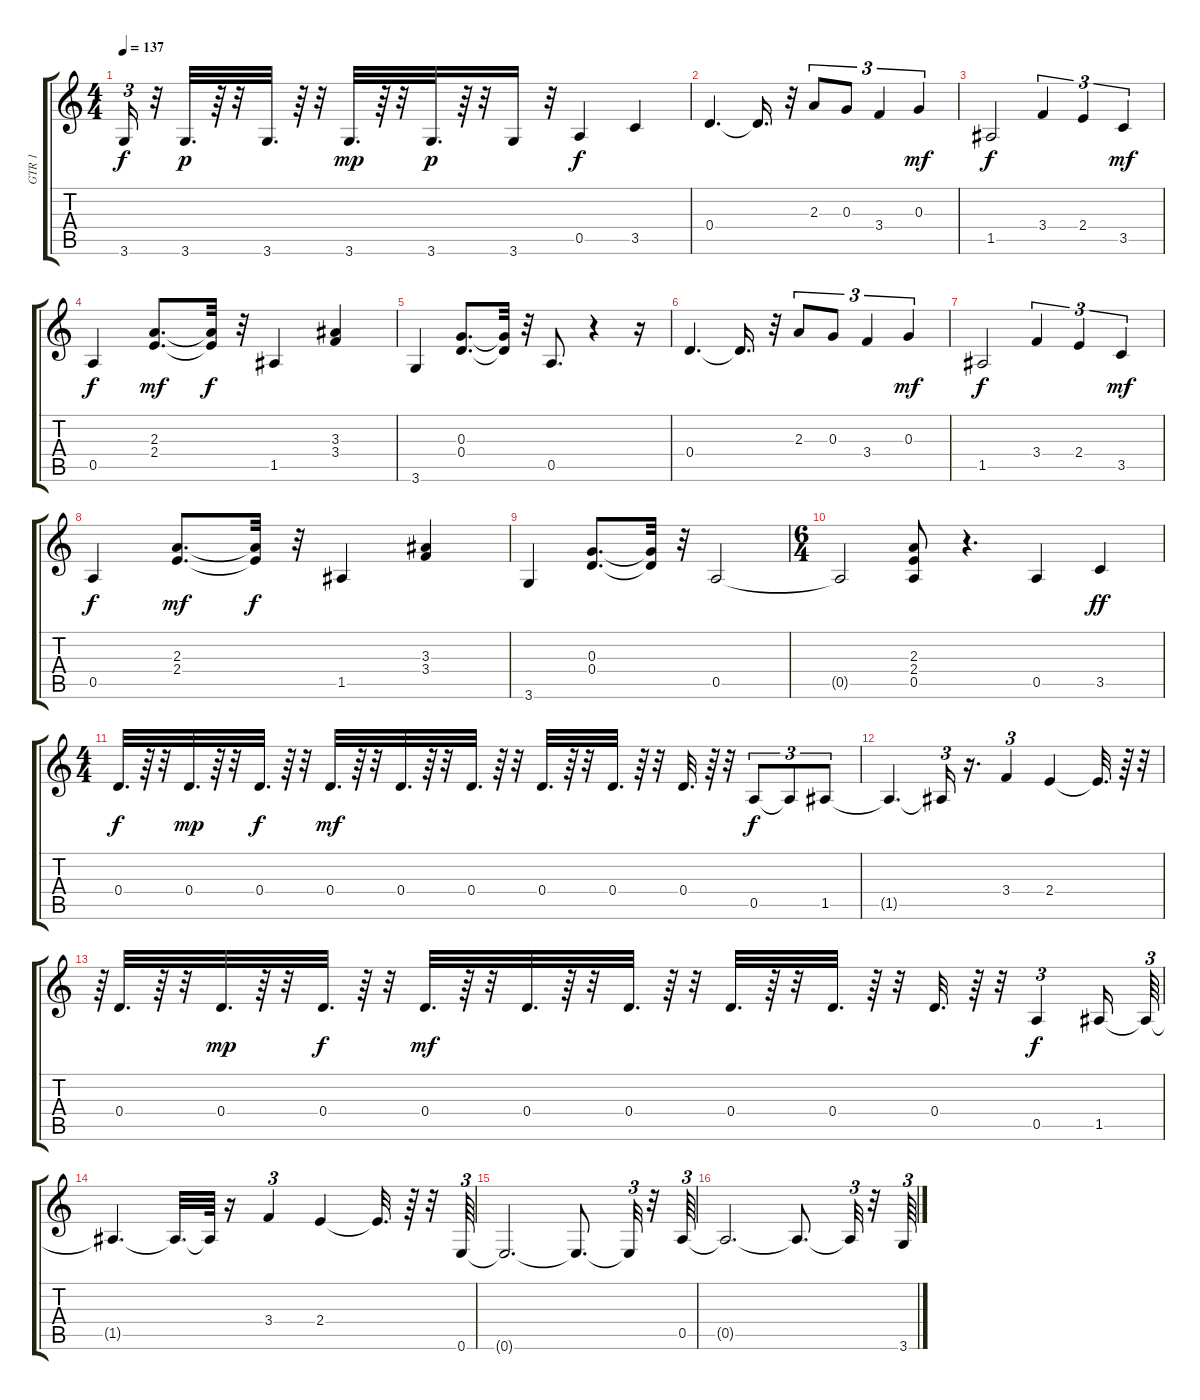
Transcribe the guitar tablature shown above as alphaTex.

\track ("GTR 1" "GTR 1") {instrument overdrivenguitar}
\staff {score tabs}
\tuning (E4 B3 G3 D3 A2 E2) {hide}
\ts (4 4)
\tempo 137
\clef g2
\ks c
3.6{t}.16{tu (3 2) dy f} r.32 3.6.32{d dy p} r.64 r.32 3.6.32{d} r.64 r.32 3.6.32{d dy mp} r.64 r.32 3.6.32{d dy p} r.64 r.32 3.6.16 r.32 0.5.4{dy f} 3.5.4 |
0.4.4{d} 0.4{t}.16{d} r.32 2.3.8{tu (3 2)} 0.3.8{tu (3 2)} 3.4.4{tu (3 2)} 0.3.4{tu (3 2) dy mf} |
1.5.2{dy f} 3.4.4{tu (3 2)} 2.4.4{tu (3 2)} 3.5.4{tu (3 2) dy mf} |
0.5.4{dy f} (2.3 2.4).8{d dy mf} (2.3{t} 2.4{t}).32{dy f} r.32 1.5.4 (3.3 3.4).4 |
3.6.4 (0.3 0.4).8{d} (0.3{t} 0.4{t}).32 r.32 0.5.8{d} r.4 r.16 |
0.4.4{d} 0.4{t}.16{d} r.32 2.3.8{tu (3 2)} 0.3.8{tu (3 2)} 3.4.4{tu (3 2)} 0.3.4{tu (3 2) dy mf} |
1.5.2{dy f} 3.4.4{tu (3 2)} 2.4.4{tu (3 2)} 3.5.4{tu (3 2) dy mf} |
0.5.4{dy f} (2.3 2.4).8{d dy mf} (2.3{t} 2.4{t}).32{dy f} r.32 1.5.4 (3.3 3.4).4 |
3.6.4 (0.3 0.4).8{d} (0.3{t} 0.4{t}).32 r.32 0.5.2 |
\ts (6 4)
0.5{t}.2 (2.3 2.4 0.5).8 r.4{d} 0.5.4 3.5.4{dy ff} |
\ts (4 4)
0.4.32{d dy f} r.64 r.32 0.4.32{d dy mp} r.64 r.32 0.4.32{d dy f} r.64 r.32 0.4.32{d dy mf} r.64 r.32 0.4.32{d} r.64 r.32 0.4.32{d} r.64 r.32 0.4.32{d} r.64 r.32 0.4.32{d} r.64 r.32 0.4.32{d} r.64 r.32 0.5.8{tu (3 2) dy f} 0.5{t}.8{tu (3 2)} 1.5.8{tu (3 2)} |
1.5{t}.4{d} 1.5{t}.16{tu (3 2)} r.16{d} 3.4.4{tu (3 2)} 2.4.4 2.4{t}.32{d} r.64 r.32{tu (3 2)} |
r.64{tu (3 2)} 0.4.32{d} r.64 r.32 0.4.32{d dy mp} r.64 r.32 0.4.32{d dy f} r.64 r.32 0.4.32{d dy mf} r.64 r.32 0.4.32{d} r.64 r.32 0.4.32{d} r.64 r.32 0.4.32{d} r.64 r.32 0.4.32{d} r.64 r.32 0.4.32{d} r.64 r.32 0.5.4{tu (3 2) dy f} 1.5.16 1.5{t}.64{tu (3 2)} |
1.5{t}.4{d} 1.5{t}.32{d} 1.5{t}.64 r.16 3.4.4{tu (3 2)} 2.4.4 2.4{t}.32{d} r.64 r.32 0.6.64{tu (3 2)} |
0.6{t}.2{d} 0.6{t}.8{d} 0.6{t}.32{tu (3 2)} r.32 0.5.64{tu (3 2)} |
0.5{t}.2{d} 0.5{t}.8{d} 0.5{t}.32{tu (3 2)} r.32 3.6.64{tu (3 2)}
